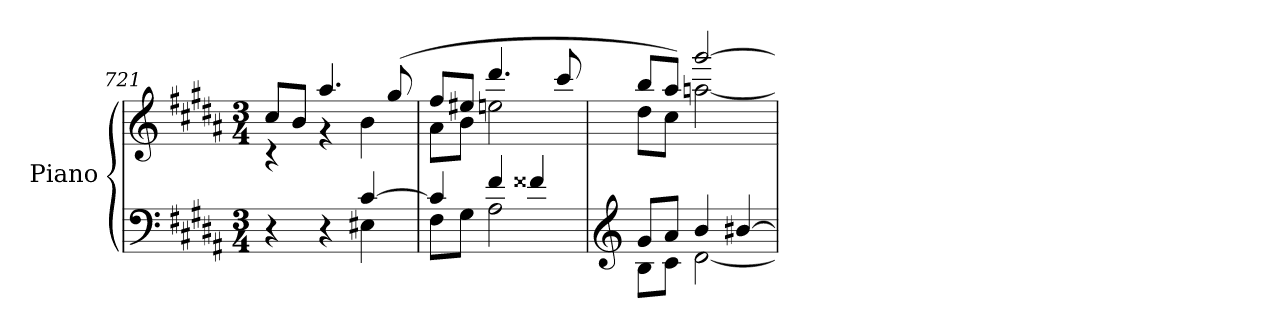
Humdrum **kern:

**kern	**kern
*part1	*part1
*staff2	*staff1
*I"Piano	*
*I'Pno	*
*clefF4	*clefG2
*k[f#c#g#d#a#]	*k[f#c#g#d#a#]
*M3/4	*M3/4
=721	=721
*^	*^
4r	2ryy	8cc#/L	4r
.	.	8b/J	.
4r	.	4.aa#/	4r
[4c#/	4E#X\	.	4b\
.	.	(>8gg#/	.
!!LO:PB:g=z	!!
=722	=722	=722	=722
4c#/]	8F#\L	8ff#/L	8a#\L
.	8G#\J	8ee#X/J	8b\J
4f#/	2A#\	4.ddd#/	2een\
4f##X/	.	.	.
.	.	8ccc#/	.
=723	=723	=723	=723
*clefG2	*	*	*
8g#/L	8B\L	8bb/L	8dd#\L
8a#/J	8c#\J	8aa#/J)	8cc#\J
4b/	[2d#\	[2ggg#/	[2aan\
[4b#X/	.	.	.
*v	*v	*	*
*	*v	*v
=	=
*-	*-
